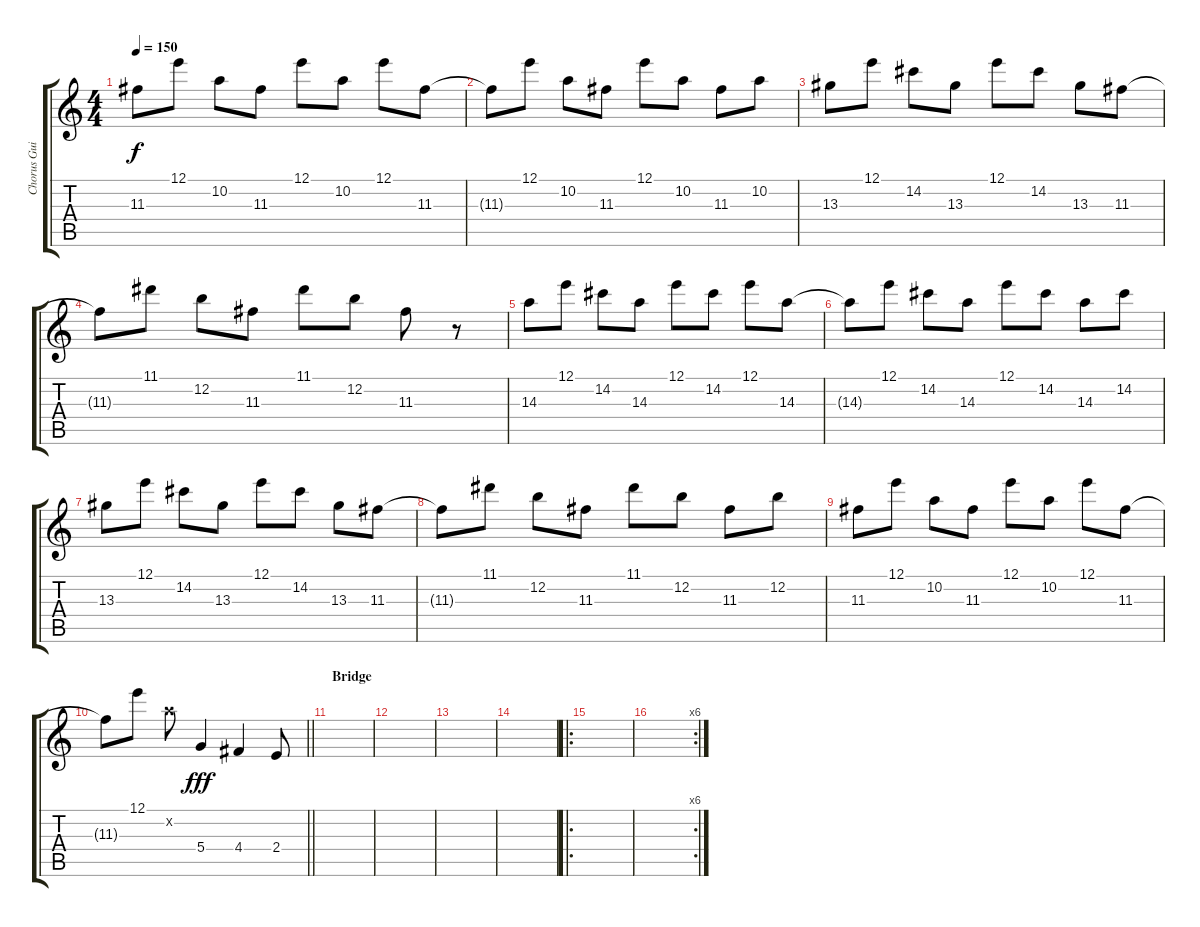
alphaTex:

\track ("Chorus Guitar Backing" "Chorus Gui") {instrument distortionguitar}
\staff {score tabs}
\tuning (E4 B3 G3 D3 A2 E2) {hide}
\ts (4 4)
\tempo 150
\clef g2
\ks c
11.3.8{dy f} 12.1.8 10.2.8 11.3.8 12.1.8 10.2.8 12.1.8 11.3.8 |
11.3{t}.8 12.1.8 10.2.8 11.3.8 12.1.8 10.2.8 11.3.8 10.2.8 |
13.3.8{volume 10} 12.1.8 14.2.8 13.3.8 12.1.8 14.2.8 13.3.8 11.3.8 |
11.3{t}.8 11.1.8 12.2.8 11.3.8 11.1.8 12.2.8 11.3.8 r.8 |
14.3.8 12.1.8 14.2.8 14.3.8 12.1.8 14.2.8 12.1.8 14.3.8 |
14.3{t}.8 12.1.8 14.2.8 14.3.8 12.1.8 14.2.8 14.3.8 14.2.8 |
13.3.8 12.1.8 14.2.8 13.3.8 12.1.8 14.2.8 13.3.8 11.3.8 |
11.3{t}.8 11.1.8 12.2.8 11.3.8 11.1.8 12.2.8 11.3.8 12.2.8 |
11.3.8 12.1.8 10.2.8 11.3.8 12.1.8 10.2.8 12.1.8 11.3.8 |
\barLineRight lightlight
11.3{t}.8 12.1.8 10.2{x}.8 5.4.4{dy fff} 4.4.4 2.4.8 |
\section ("" "Bridge")
|
|
|
|
\ro
|
\rc 6
